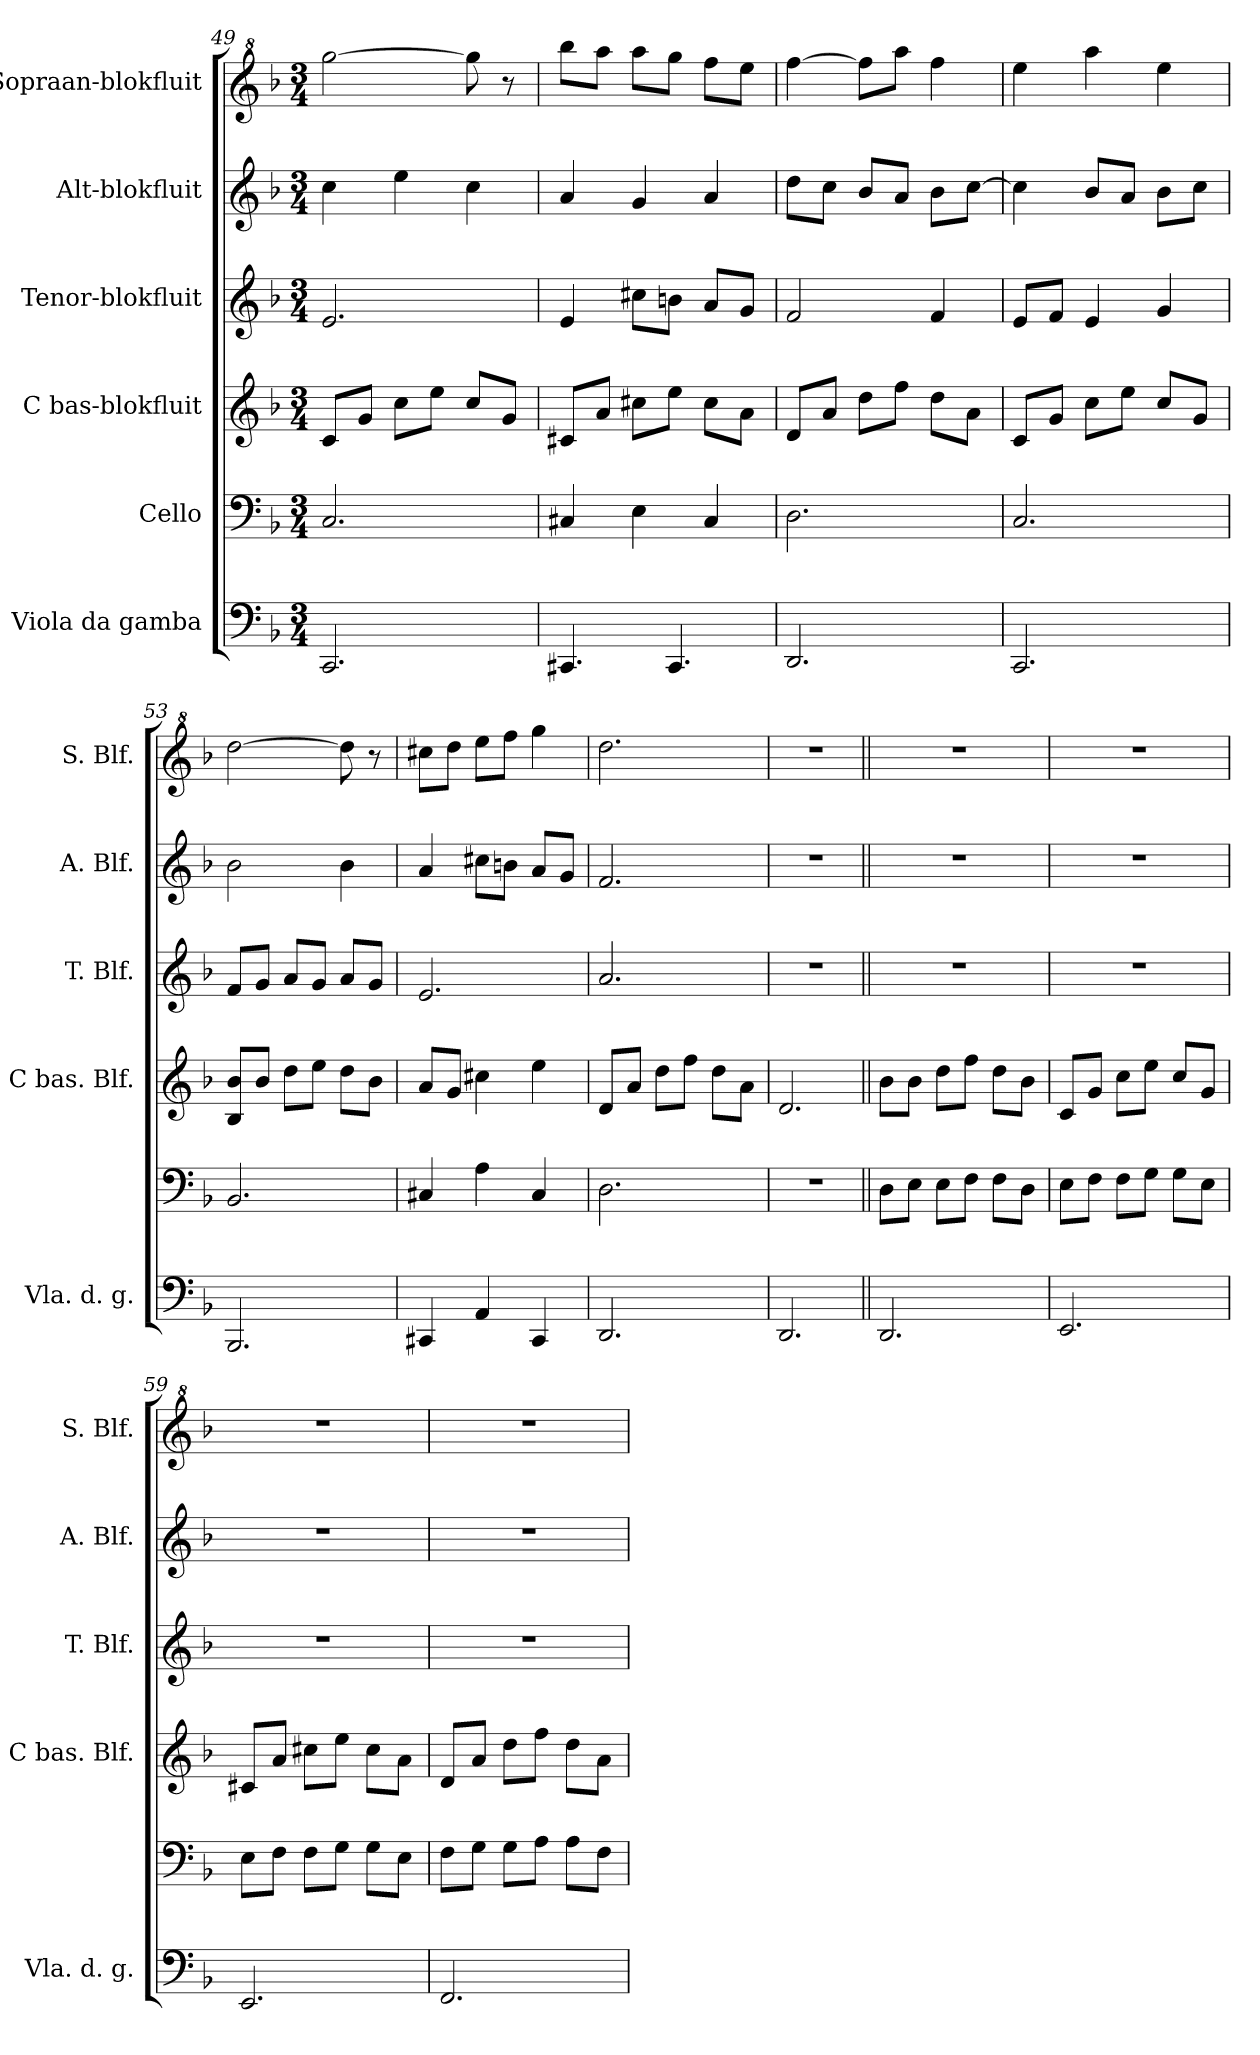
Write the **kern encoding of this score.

**kern	**kern	**kern	**kern	**kern	**kern
*part6	*part5	*part4	*part3	*part2	*part1
*staff6	*staff5	*staff4	*staff3	*staff2	*staff1
*I"Viola da gamba	*I"Cello	*I"C bas-blokfluit	*I"Tenor-blokfluit	*I"Alt-blokfluit	*I"Sopraan-blokfluit
*I'Vla. d. g.	*	*I'C bas. Blf.	*I'T. Blf.	*I'A. Blf.	*I'S. Blf.
!!LO:LB:g=z
*clefF4	*clefF4	*clefG2	*clefG2	*clefG2	*clefG^2
*k[b-]	*k[b-]	*k[b-]	*k[b-]	*k[b-]	*k[b-]
*M3/4	*M3/4	*M3/4	*M3/4	*M3/4	*M3/4
=49	=49	=49	=49	=49	=49
2.CC/	2.C/	8c/L	2.e/	4cc\	[2ggg\
.	.	8g/J	.	.	.
.	.	8cc\L	.	4ee\	.
.	.	8ee\J	.	.	.
.	.	8cc/L	.	4cc\	8ggg\]
.	.	8g/J	.	.	8r
=50	=50	=50	=50	=50	=50
4.CC#X/	4C#X/	8c#X/L	4e/	4a/	8bbb-\L
.	.	8a/J	.	.	8aaa\J
.	4E\	8cc#X\L	8cc#X\L	4g/	8aaa\L
4.CC#/	.	8ee\J	8bn\J	.	8ggg\J
.	4C#/	8cc#\L	8a/L	4a/	8fff\L
.	.	8a\J	8g/J	.	8eee\J
=51	=51	=51	=51	=51	=51
2.DD/	2.D\	8d/L	2f/	8dd\L	[4fff\
.	.	8a/J	.	8cc\J	.
.	.	8dd\L	.	8b-/L	8fff\L]
.	.	8ff\J	.	8a/J	8aaa\J
.	.	8dd\L	4f/	8b-\L	4fff\
.	.	8a\J	.	[8cc\J	.
=52	=52	=52	=52	=52	=52
2.CC/	2.C/	8c/L	8e/L	4cc\]	4eee\
.	.	8g/J	8f/J	.	.
.	.	8cc\L	4e/	8b-/L	4aaa\
.	.	8ee\J	.	8a/J	.
.	.	8cc/L	4g/	8b-\L	4eee\
.	.	8g/J	.	8cc\J	.
=53	=53	=53	=53	=53	=53
2.BBB-/	2.BB-/	8B-/ 8b-/L	8f/L	2b-\	[2ddd\
.	.	8b-/J	8g/J	.	.
.	.	8dd\L	8a/L	.	.
.	.	8ee\J	8g/J	.	.
.	.	8dd\L	8a/L	4b-\	8ddd\]
.	.	8b-\J	8g/J	.	8r
!!LO:PB:g=z
=54	=54	=54	=54	=54	=54
4CC#X/	4C#X/	8a/L	2.e/	4a/	8ccc#X\L
.	.	8g/J	.	.	8ddd\J
4AA/	4A\	4cc#X\	.	8cc#X\L	8eee\L
.	.	.	.	8bn\J	8fff\J
4CC#/	4C#/	4ee\	.	8a/L	4ggg\
.	.	.	.	8g/J	.
=55	=55	=55	=55	=55	=55
2.DD/	2.D\	8d/L	2.a/	2.f/	2.ddd\
.	.	8a/J	.	.	.
.	.	8dd\L	.	.	.
.	.	8ff\J	.	.	.
.	.	8dd\L	.	.	.
.	.	8a\J	.	.	.
=56	=56	=56	=56	=56	=56
2.DD/	2.r	2.d/	2.r	2.r	2.r
=57||	=57||	=57||	=57||	=57||	=57||
2.DD/	8D\L	8b-\L	2.r	2.r	2.r
.	8E\J	8b-\J	.	.	.
.	8E\L	8dd\L	.	.	.
.	8F\J	8ff\J	.	.	.
.	8F\L	8dd\L	.	.	.
.	8D\J	8b-\J	.	.	.
=58	=58	=58	=58	=58	=58
2.EE/	8E\L	8c/L	2.r	2.r	2.r
.	8F\J	8g/J	.	.	.
.	8F\L	8cc\L	.	.	.
.	8G\J	8ee\J	.	.	.
.	8G\L	8cc/L	.	.	.
.	8E\J	8g/J	.	.	.
=59	=59	=59	=59	=59	=59
2.EE/	8E\L	8c#X/L	2.r	2.r	2.r
.	8F\J	8a/J	.	.	.
.	8F\L	8cc#X\L	.	.	.
.	8G\J	8ee\J	.	.	.
.	8G\L	8cc#\L	.	.	.
.	8E\J	8a\J	.	.	.
!!LO:LB:g=z
=60	=60	=60	=60	=60	=60
2.FF/	8F\L	8d/L	2.r	2.r	2.r
.	8G\J	8a/J	.	.	.
.	8G\L	8dd\L	.	.	.
.	8A\J	8ff\J	.	.	.
.	8A\L	8dd\L	.	.	.
.	8F\J	8a\J	.	.	.
=	=	=	=	=	=
*-	*-	*-	*-	*-	*-
